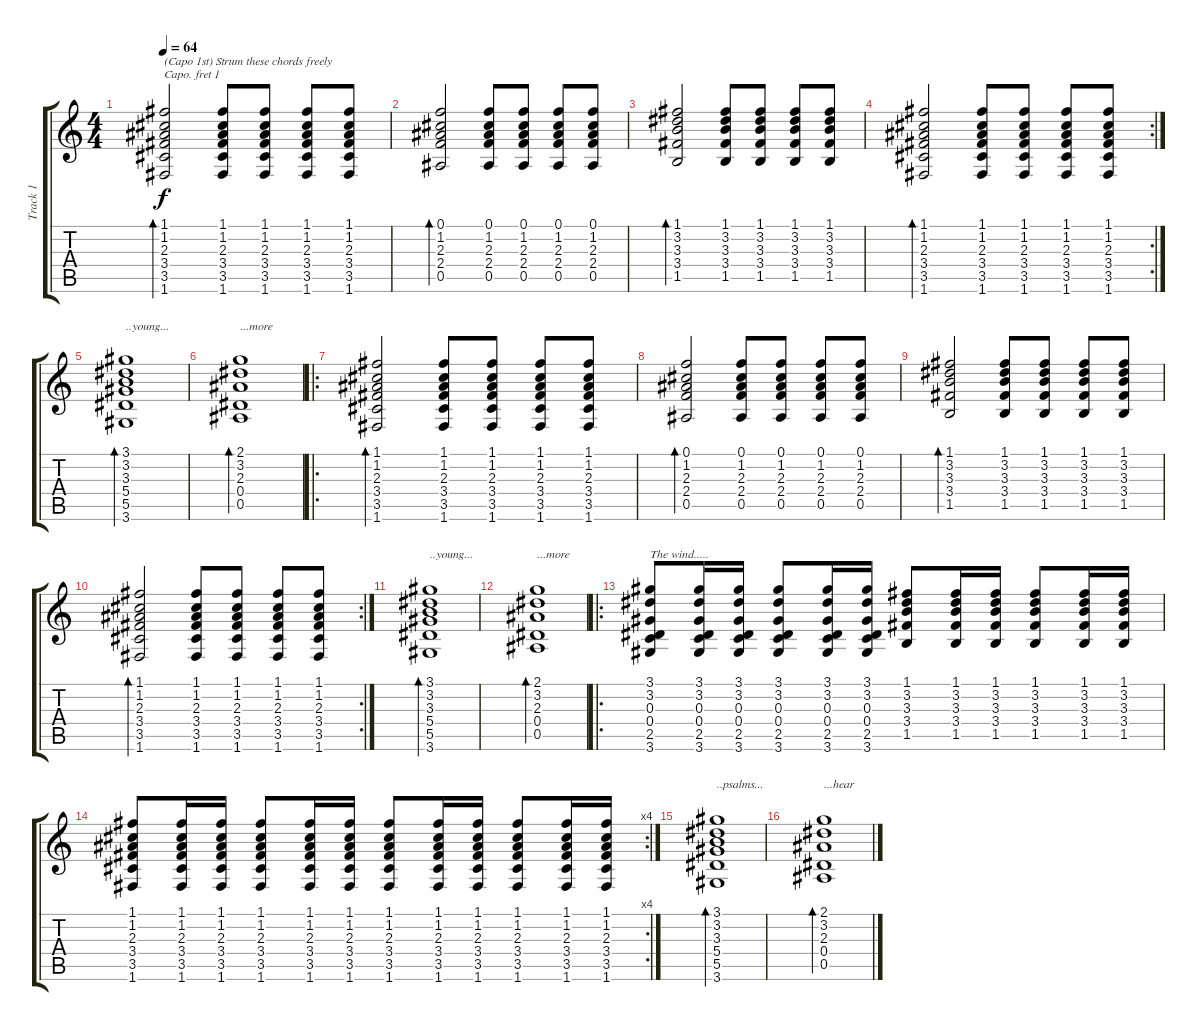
\track ("Track 1" "Track 1") {instrument acousticguitarnylon}
\staff {score tabs}
\capo 1
\tuning (E4 B3 G3 D3 A2 E2) {hide}
\ts (4 4)
\tempo 64
\clef g2
\ks c
(1.1 1.2 2.3 3.4 3.5 1.6).2{bd 240 txt "(Capo 1st) Strum these chords freely" dy f instrument acousticguitarnylon} (1.1 1.2 2.3 3.4 3.5 1.6).8 (1.1 1.2 2.3 3.4 3.5 1.6).8 (1.1 1.2 2.3 3.4 3.5 1.6).8 (1.1 1.2 2.3 3.4 3.5 1.6).8 |
(0.1 1.2 2.3 2.4 0.5).2{bd 240} (0.1 1.2 2.3 2.4 0.5).8 (0.1 1.2 2.3 2.4 0.5).8 (0.1 1.2 2.3 2.4 0.5).8 (0.1 1.2 2.3 2.4 0.5).8 |
(1.1 3.2 3.3 3.4 1.5).2{bd 240} (1.1 3.2 3.3 3.4 1.5).8 (1.1 3.2 3.3 3.4 1.5).8 (1.1 3.2 3.3 3.4 1.5).8 (1.1 3.2 3.3 3.4 1.5).8 |
\rc 2
(1.1 1.2 2.3 3.4 3.5 1.6).2{bd 240} (1.1 1.2 2.3 3.4 3.5 1.6).8 (1.1 1.2 2.3 3.4 3.5 1.6).8 (1.1 1.2 2.3 3.4 3.5 1.6).8 (1.1 1.2 2.3 3.4 3.5 1.6).8 |
(3.1 3.2 3.3 5.4 5.5 3.6).1{bd 480 txt "..young..."} |
(2.1 3.2 2.3 0.4 0.5).1{bd 480 txt "...more"} |
\ro
(1.1 1.2 2.3 3.4 3.5 1.6).2{bd 240} (1.1 1.2 2.3 3.4 3.5 1.6).8 (1.1 1.2 2.3 3.4 3.5 1.6).8 (1.1 1.2 2.3 3.4 3.5 1.6).8 (1.1 1.2 2.3 3.4 3.5 1.6).8 |
(0.1 1.2 2.3 2.4 0.5).2{bd 240} (0.1 1.2 2.3 2.4 0.5).8 (0.1 1.2 2.3 2.4 0.5).8 (0.1 1.2 2.3 2.4 0.5).8 (0.1 1.2 2.3 2.4 0.5).8 |
(1.1 3.2 3.3 3.4 1.5).2{bd 240} (1.1 3.2 3.3 3.4 1.5).8 (1.1 3.2 3.3 3.4 1.5).8 (1.1 3.2 3.3 3.4 1.5).8 (1.1 3.2 3.3 3.4 1.5).8 |
\rc 2
(1.1 1.2 2.3 3.4 3.5 1.6).2{bd 240} (1.1 1.2 2.3 3.4 3.5 1.6).8 (1.1 1.2 2.3 3.4 3.5 1.6).8 (1.1 1.2 2.3 3.4 3.5 1.6).8 (1.1 1.2 2.3 3.4 3.5 1.6).8 |
(3.1 3.2 3.3 5.4 5.5 3.6).1{bd 480 txt "..young..."} |
(2.1 3.2 2.3 0.4 0.5).1{bd 480 txt "...more"} |
\ro
(3.1 3.2 0.3 0.4 2.5 3.6).8{txt "The wind....."} (3.1 3.2 0.3 0.4 2.5 3.6).16 (3.1 3.2 0.3 0.4 2.5 3.6).16 (3.1 3.2 0.3 0.4 2.5 3.6).8 (3.1 3.2 0.3 0.4 2.5 3.6).16 (3.1 3.2 0.3 0.4 2.5 3.6).16 (1.1 3.2 3.3 3.4 1.5).8 (1.1 3.2 3.3 3.4 1.5).16 (1.1 3.2 3.3 3.4 1.5).16 (1.1 3.2 3.3 3.4 1.5).8 (1.1 3.2 3.3 3.4 1.5).16 (1.1 3.2 3.3 3.4 1.5).16 |
\rc 4
(1.1 1.2 2.3 3.4 3.5 1.6).8 (1.1 1.2 2.3 3.4 3.5 1.6).16 (1.1 1.2 2.3 3.4 3.5 1.6).16 (1.1 1.2 2.3 3.4 3.5 1.6).8 (1.1 1.2 2.3 3.4 3.5 1.6).16 (1.1 1.2 2.3 3.4 3.5 1.6).16 (1.1 1.2 2.3 3.4 3.5 1.6).8 (1.1 1.2 2.3 3.4 3.5 1.6).16 (1.1 1.2 2.3 3.4 3.5 1.6).16 (1.1 1.2 2.3 3.4 3.5 1.6).8 (1.1 1.2 2.3 3.4 3.5 1.6).16 (1.1 1.2 2.3 3.4 3.5 1.6).16 |
(3.1 3.2 3.3 5.4 5.5 3.6).1{bd 480 txt "..psalms..."} |
(2.1 3.2 2.3 0.4 0.5).1{bd 480 txt "...hear"}
